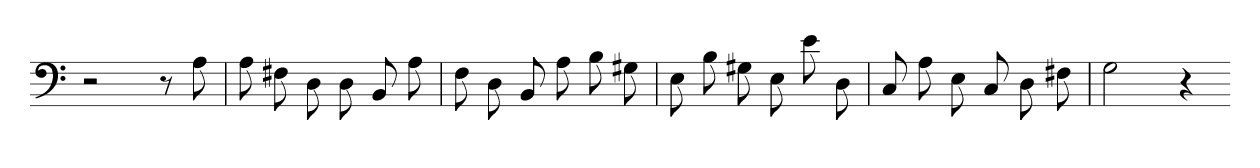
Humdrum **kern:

**kern
*part1
*staff1
=1
2r
8r
8A
=2
8A
8F#X
8D
8D
8BB
8A
=3
8F
8D
8BB
8A
8B
8G#X
=4
8E
8B
8G#X
8E
8e
8D
=5
8C
8A
8E
8C
8D
8F#X
=6
2G
4r
=-
*-
